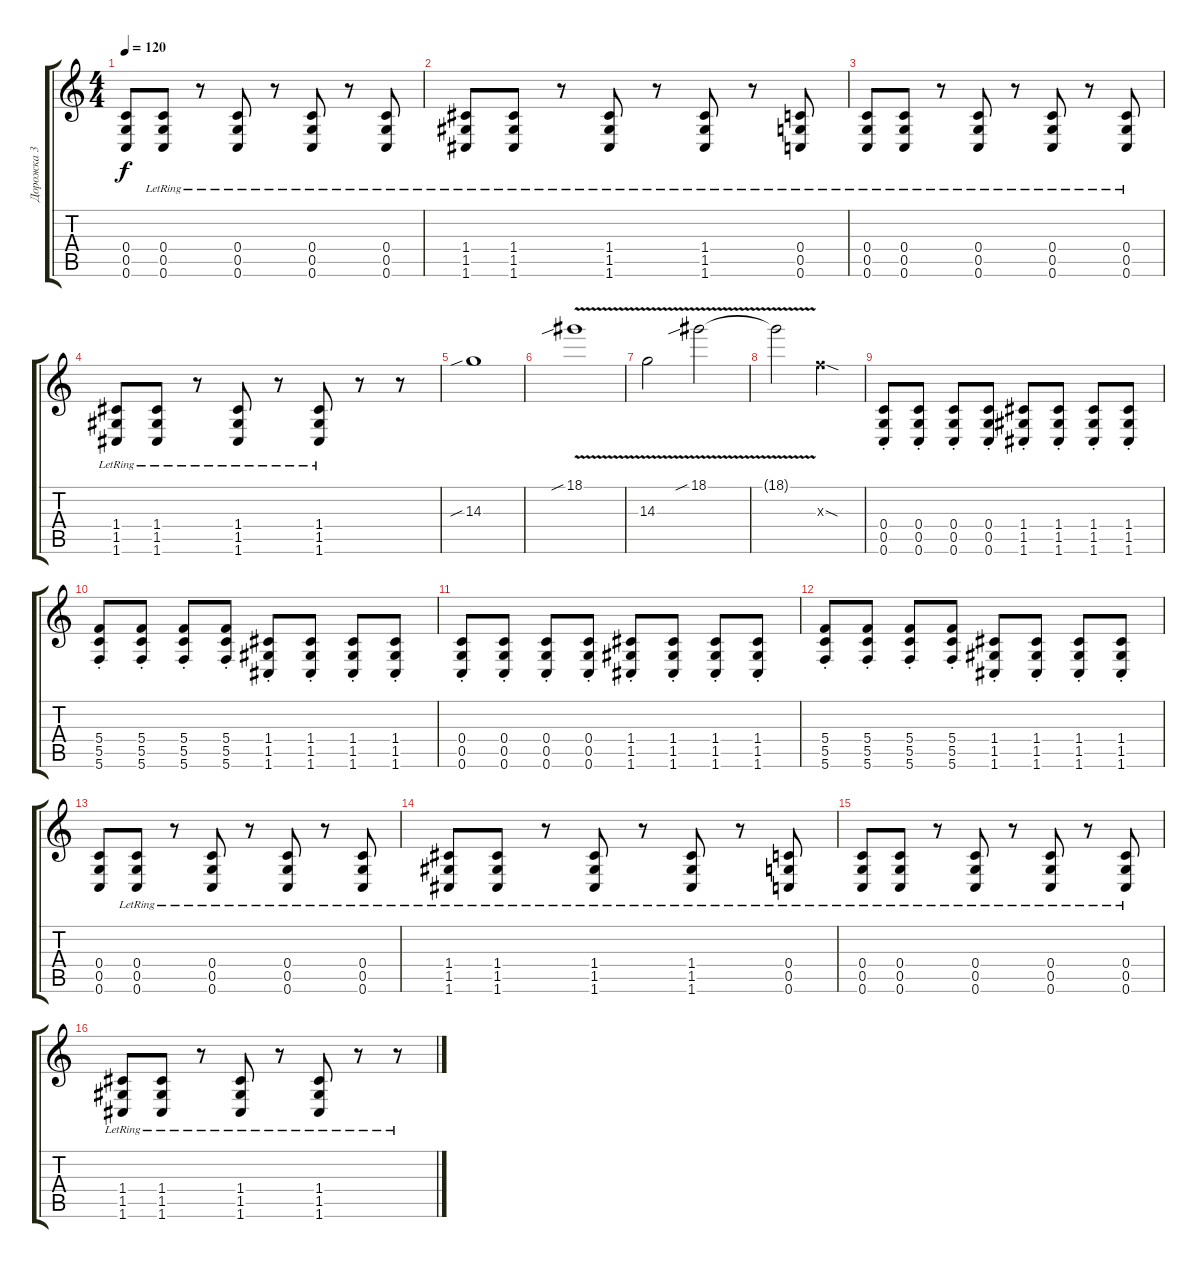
\track ("Дорожка 3" "Дорожка 3") {instrument distortionguitar}
\staff {score tabs}
\tuning (D4 A3 F3 C3 G2 C2) {hide}
\ts (4 4)
\tempo 120
\clef g2
\ks c
(0.4 0.5 0.6).8{dy f} (0.4{lr} 0.5{lr} 0.6{lr}).8 r.8 (0.4{lr} 0.5{lr} 0.6{lr}).8 r.8 (0.4{lr} 0.5{lr} 0.6{lr}).8 r.8 (0.4{lr} 0.5{lr} 0.6{lr}).8 |
(1.4{lr} 1.5{lr} 1.6{lr}).8 (1.4{lr} 1.5{lr} 1.6{lr}).8 r.8 (1.4{lr} 1.5{lr} 1.6{lr}).8 r.8 (1.4{lr} 1.5{lr} 1.6{lr}).8 r.8 (0.4{lr} 0.5{lr} 0.6{lr}).8 |
(0.4{lr} 0.5{lr} 0.6{lr}).8 (0.4{lr} 0.5{lr} 0.6{lr}).8 r.8 (0.4{lr} 0.5{lr} 0.6{lr}).8 r.8 (0.4{lr} 0.5{lr} 0.6{lr}).8 r.8 (0.4{lr} 0.5{lr} 0.6{lr}).8 |
(1.4{lr} 1.5{lr} 1.6{lr}).8 (1.4{lr} 1.5{lr} 1.6{lr}).8 r.8 (1.4{lr} 1.5{lr} 1.6{lr}).8 r.8 (1.4{lr} 1.5{lr} 1.6{lr}).8 r.8 r.8 |
14.3{sib}.1{volume 7 instrument overdrivenguitar} |
18.1{v sib}.1 |
14.3{v}.2 18.1{v sib}.2 |
18.1{t}.2 12.3{sod x}.2 |
(0.4{st} 0.5{st} 0.6{st}).8{volume 12 instrument distortionguitar} (0.4{st} 0.5{st} 0.6{st}).8 (0.4{st} 0.5{st} 0.6{st}).8 (0.4{st} 0.5{st} 0.6{st}).8 (1.4{st} 1.5{st} 1.6{st}).8 (1.4{st} 1.5{st} 1.6{st}).8 (1.4{st} 1.5{st} 1.6{st}).8 (1.4{st} 1.5{st} 1.6{st}).8 |
(5.4{st} 5.5{st} 5.6{st}).8 (5.4{st} 5.5{st} 5.6{st}).8 (5.4{st} 5.5{st} 5.6{st}).8 (5.4{st} 5.5{st} 5.6{st}).8 (1.4{st} 1.5{st} 1.6{st}).8 (1.4{st} 1.5{st} 1.6{st}).8 (1.4{st} 1.5{st} 1.6{st}).8 (1.4{st} 1.5{st} 1.6{st}).8 |
(0.4{st} 0.5{st} 0.6{st}).8 (0.4{st} 0.5{st} 0.6{st}).8 (0.4{st} 0.5{st} 0.6{st}).8 (0.4{st} 0.5{st} 0.6{st}).8 (1.4{st} 1.5{st} 1.6{st}).8 (1.4{st} 1.5{st} 1.6{st}).8 (1.4{st} 1.5{st} 1.6{st}).8 (1.4{st} 1.5{st} 1.6{st}).8 |
(5.4{st} 5.5{st} 5.6{st}).8 (5.4{st} 5.5{st} 5.6{st}).8 (5.4{st} 5.5{st} 5.6{st}).8 (5.4{st} 5.5{st} 5.6{st}).8 (1.4{st} 1.5{st} 1.6{st}).8 (1.4{st} 1.5{st} 1.6{st}).8 (1.4{st} 1.5{st} 1.6{st}).8 (1.4{st} 1.5{st} 1.6{st}).8 |
(0.4 0.5 0.6).8 (0.4{lr} 0.5{lr} 0.6{lr}).8 r.8 (0.4{lr} 0.5{lr} 0.6{lr}).8 r.8 (0.4{lr} 0.5{lr} 0.6{lr}).8 r.8 (0.4{lr} 0.5{lr} 0.6{lr}).8 |
(1.4{lr} 1.5{lr} 1.6{lr}).8 (1.4{lr} 1.5{lr} 1.6{lr}).8 r.8 (1.4{lr} 1.5{lr} 1.6{lr}).8 r.8 (1.4{lr} 1.5{lr} 1.6{lr}).8 r.8 (0.4{lr} 0.5{lr} 0.6{lr}).8 |
(0.4{lr} 0.5{lr} 0.6{lr}).8 (0.4{lr} 0.5{lr} 0.6{lr}).8 r.8 (0.4{lr} 0.5{lr} 0.6{lr}).8 r.8 (0.4{lr} 0.5{lr} 0.6{lr}).8 r.8 (0.4{lr} 0.5{lr} 0.6{lr}).8 |
(1.4{lr} 1.5{lr} 1.6{lr}).8 (1.4{lr} 1.5{lr} 1.6{lr}).8 r.8 (1.4{lr} 1.5{lr} 1.6{lr}).8 r.8 (1.4{lr} 1.5{lr} 1.6{lr}).8 r.8 r.8
